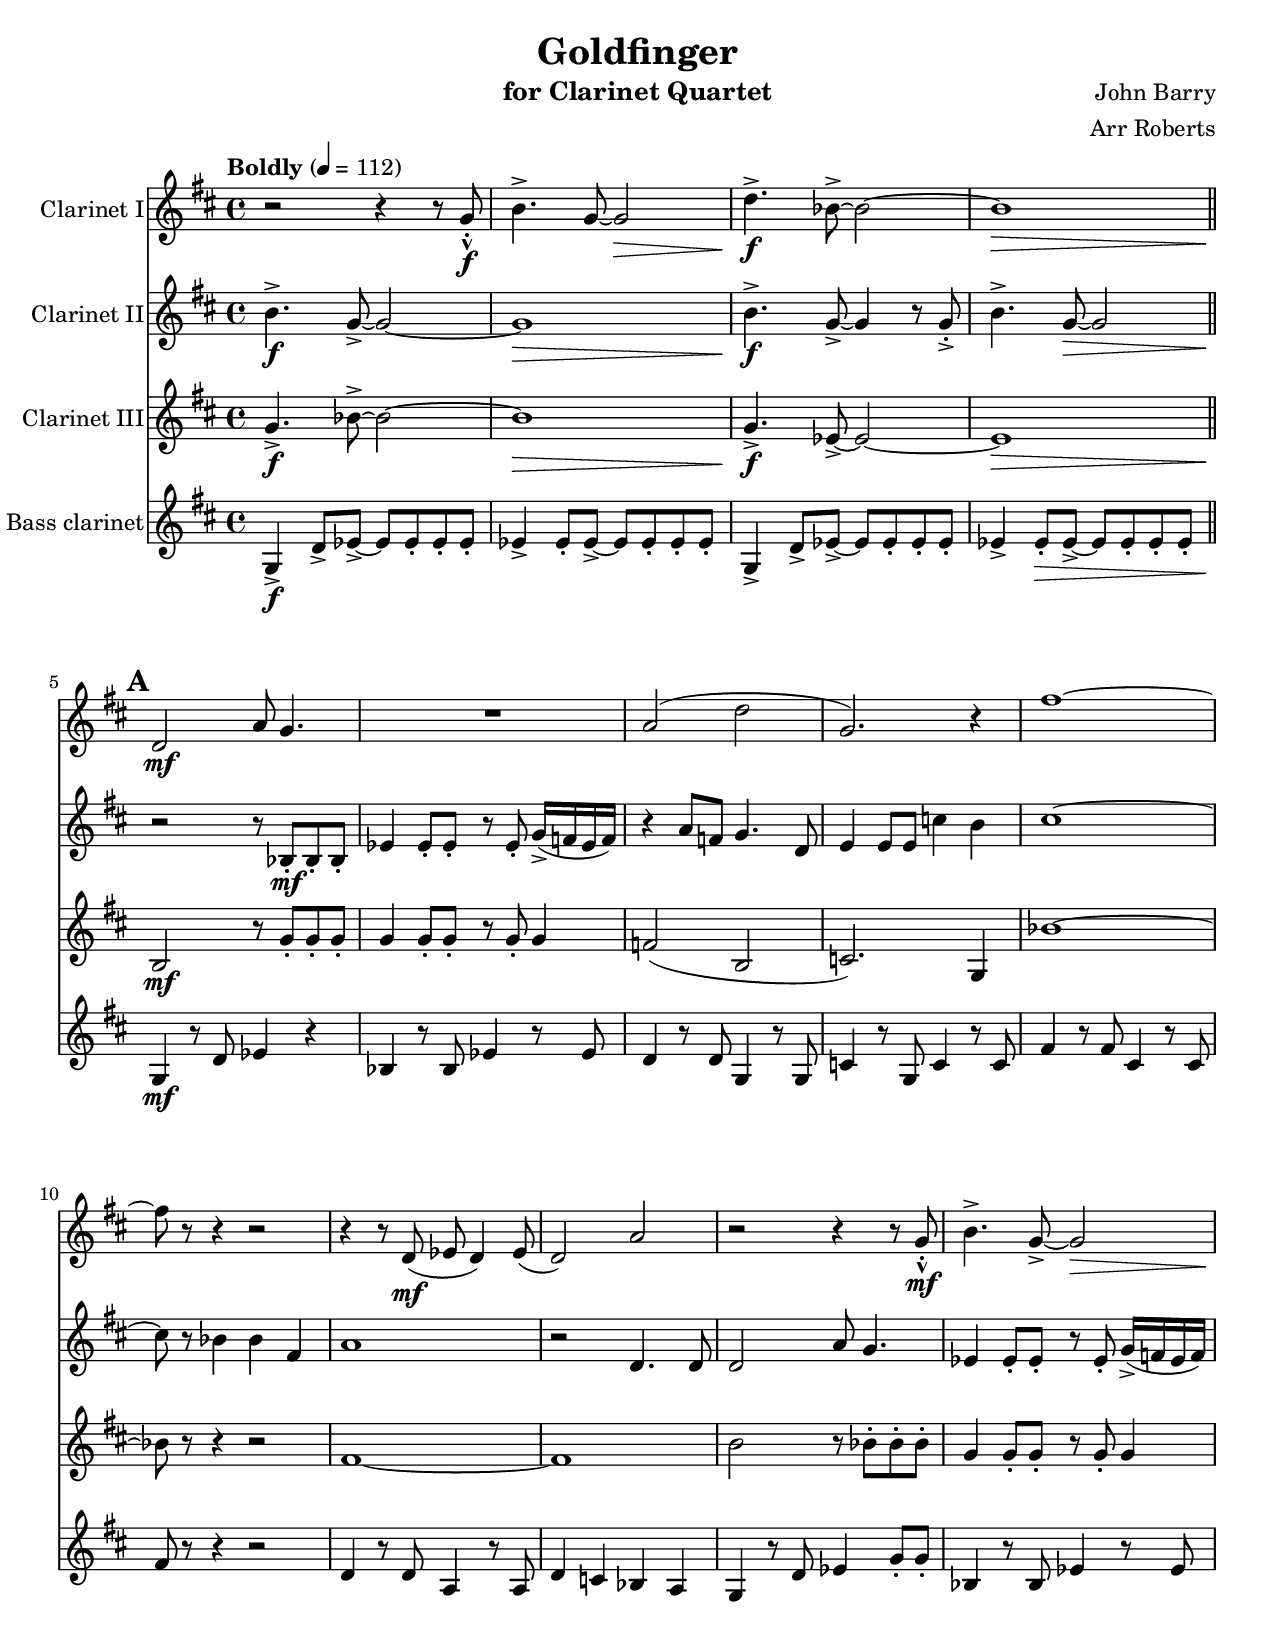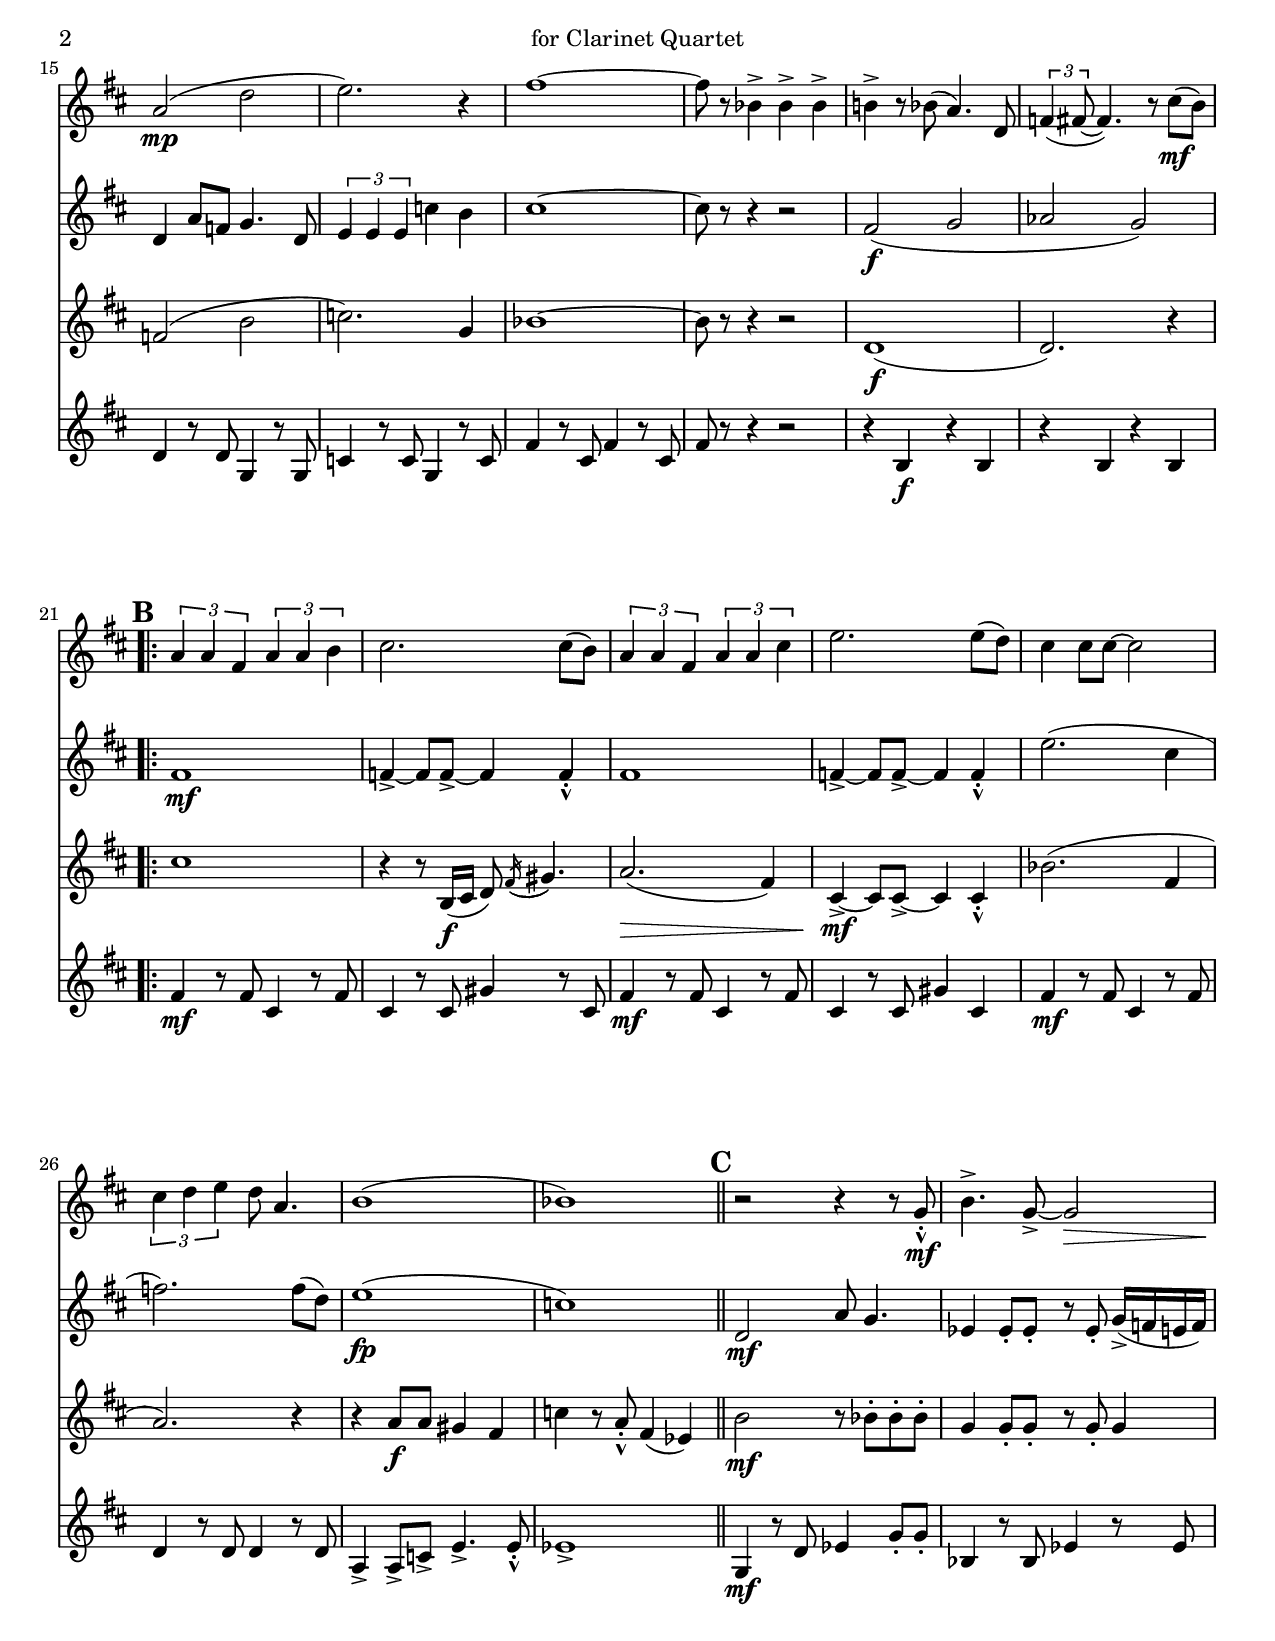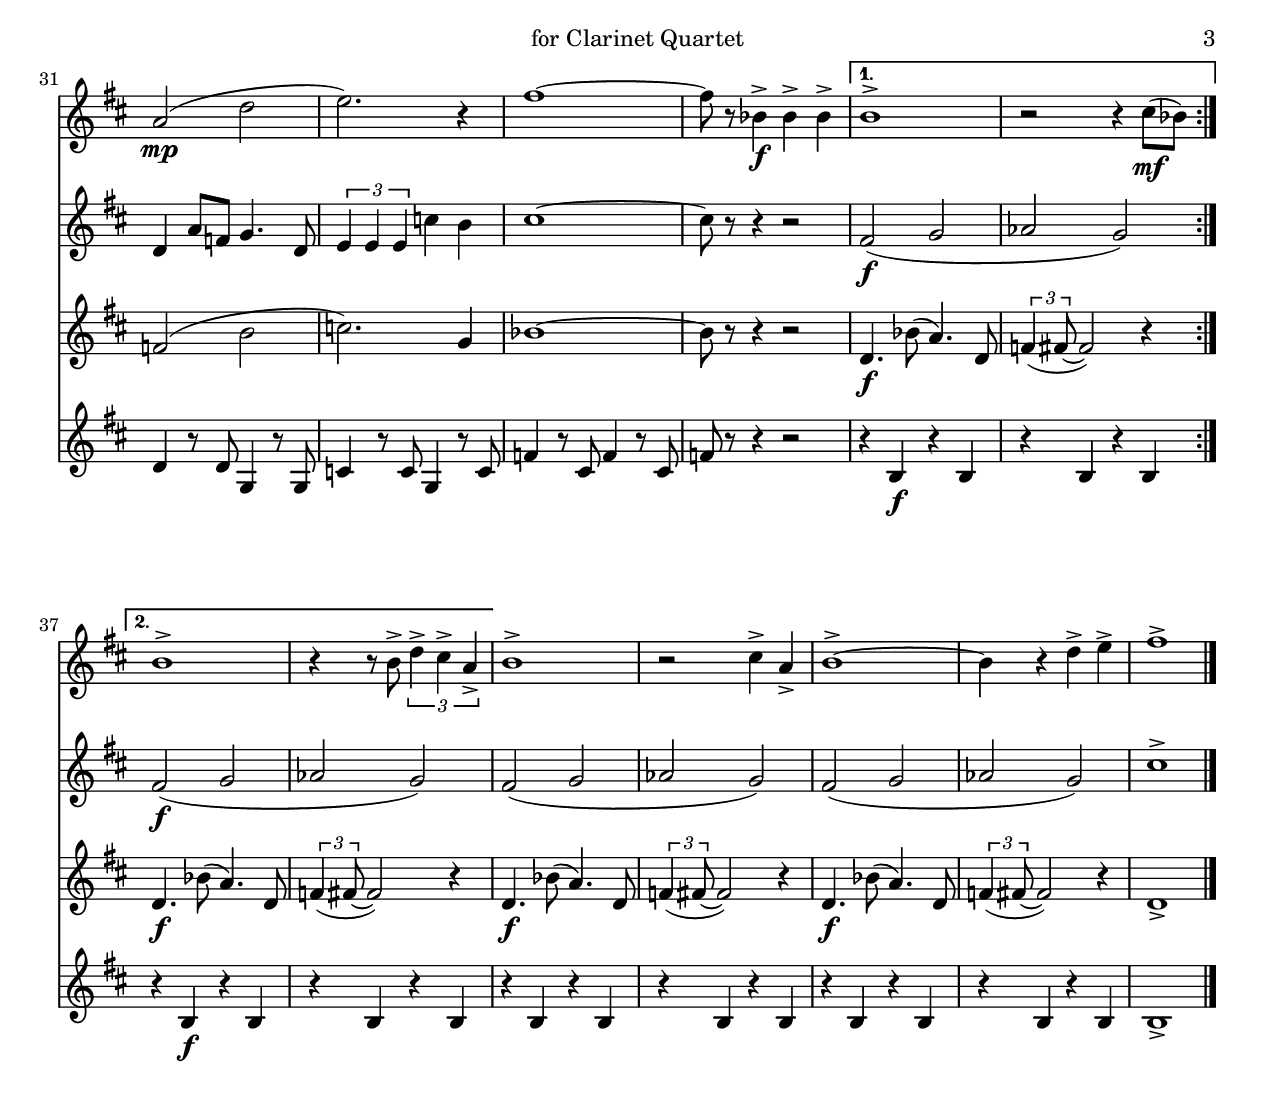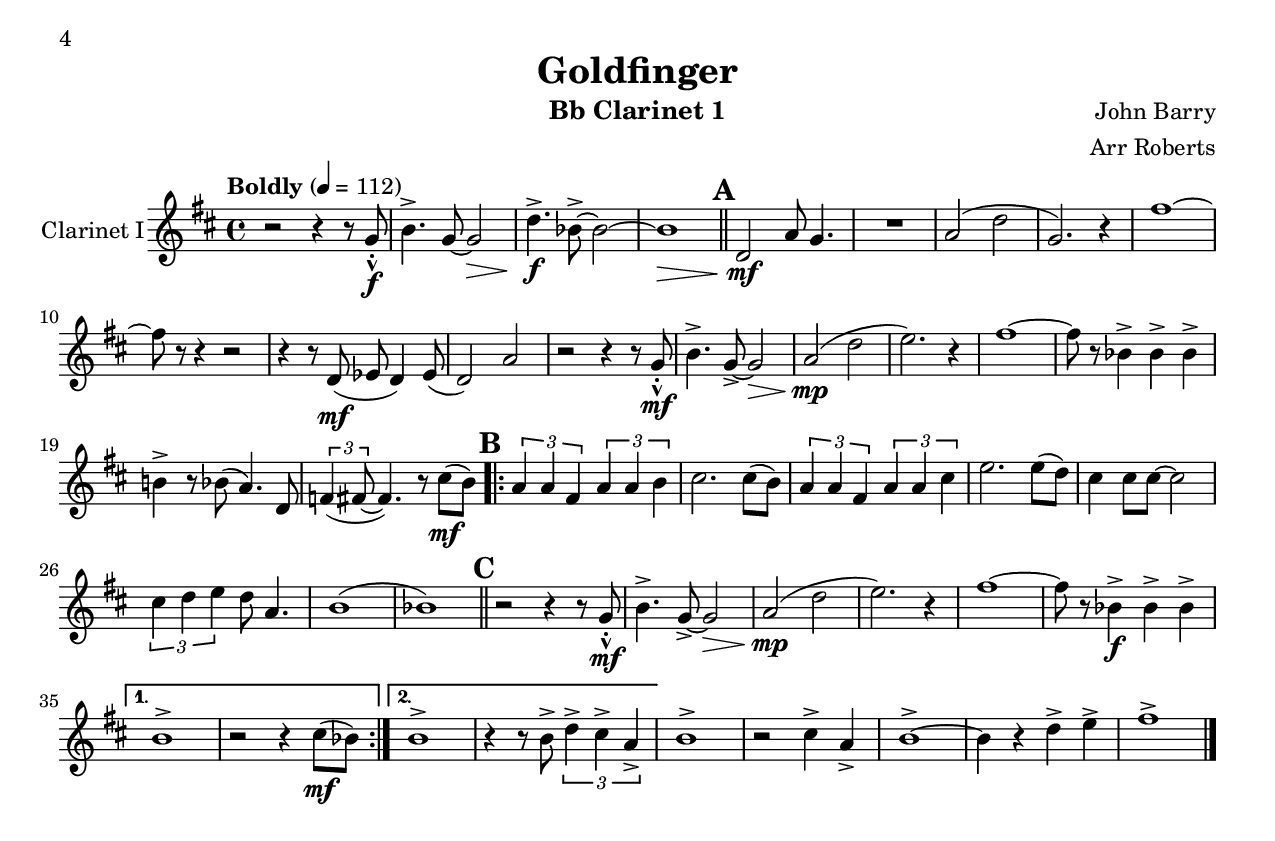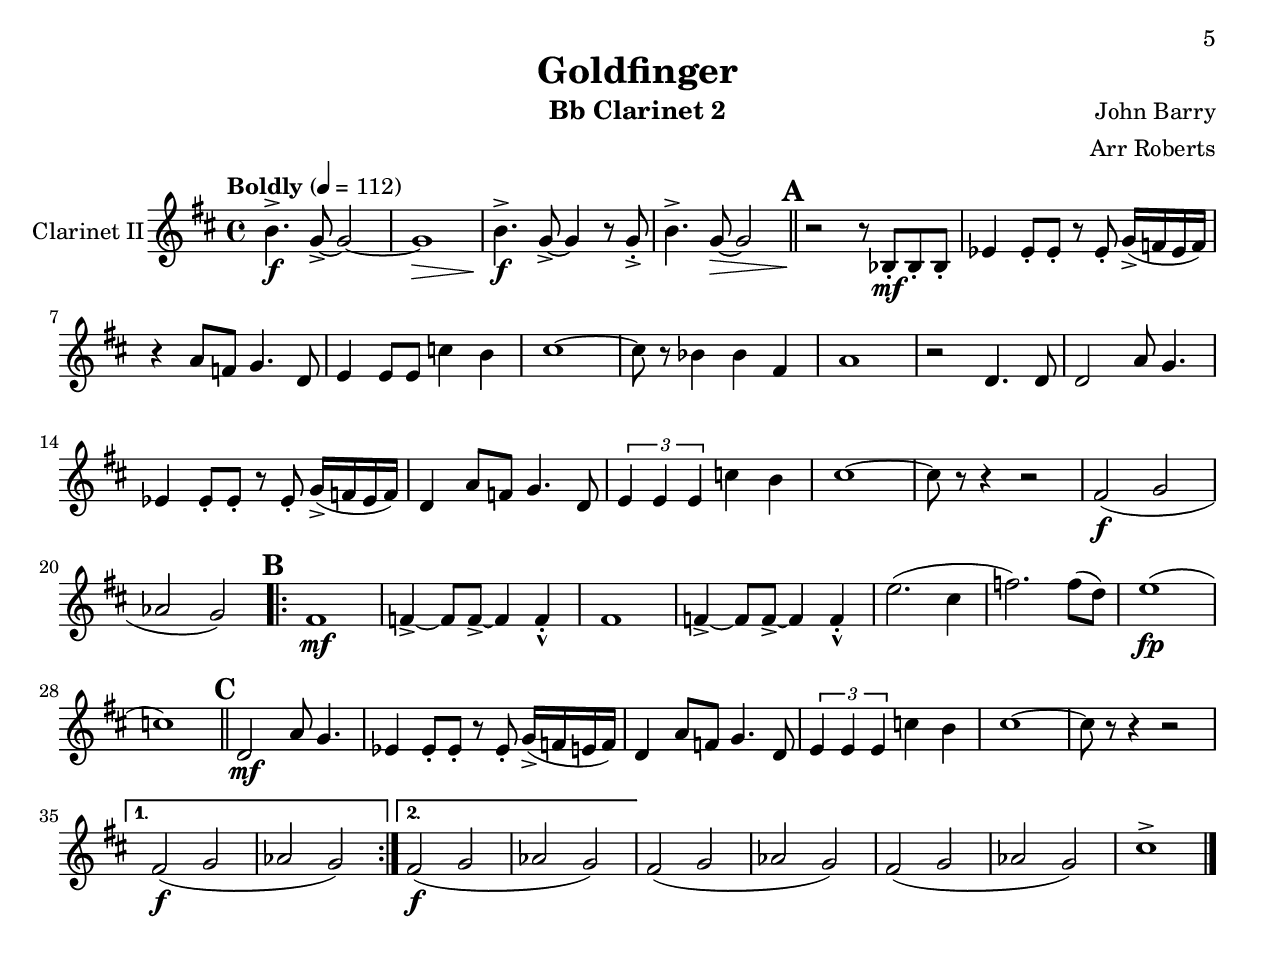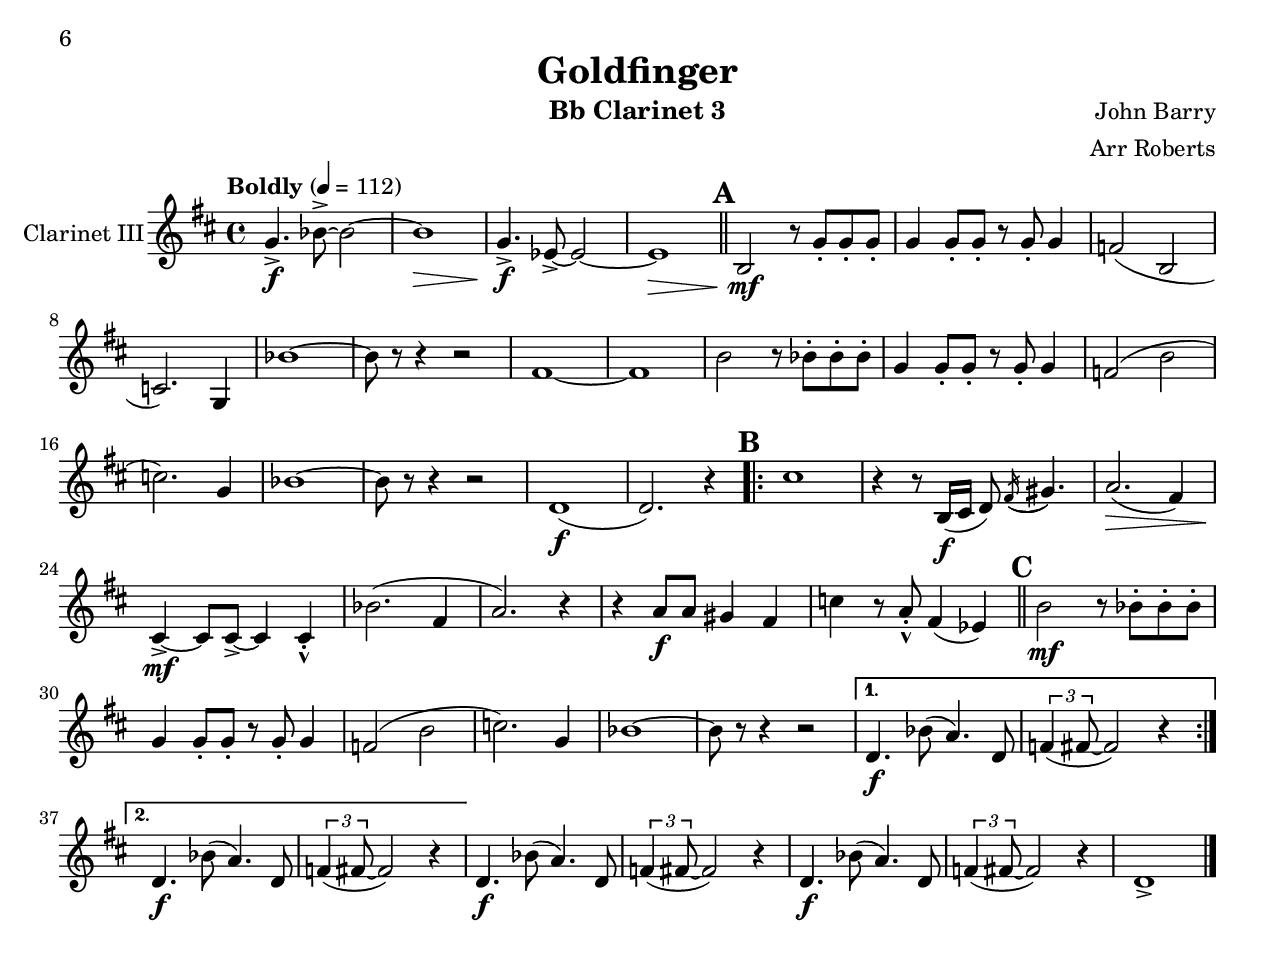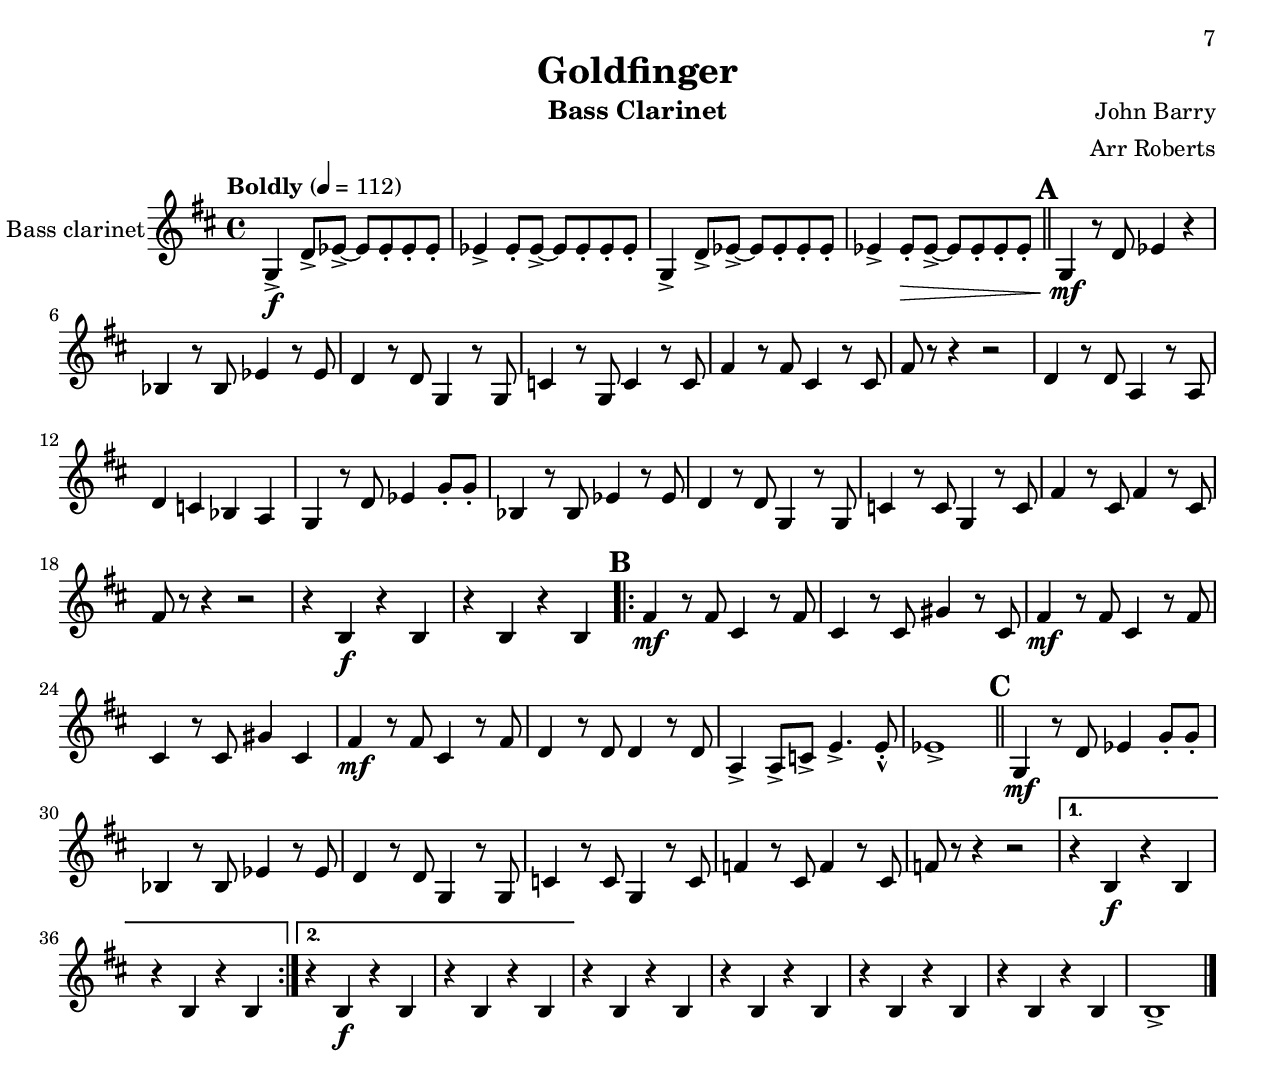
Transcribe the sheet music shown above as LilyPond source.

\version "2.16.0"
\include "english.ly"

\paper {
  #(set-paper-size "letter")
}

global = {
  \key d \major
  \time 4/4
  \tempo "Boldly" 4=112
  \set Score.markFormatter = #format-mark-box-alphabet
}

scoreAClarinetI = \relative c' {
    \global
    \transposition c'
    % Music follows here.
    r2 r4 r8 g'8-.-^\f |
    b4.-> g8~g2\> |
    d'4.->\f bf8~->bf2~ |
    bf1\> \bar "||" |
    % Bar 5
    \mark \default
    d,2\mf a'8 g4. |
    R1 |
    a2( d2 |
    g,2.) r4 |

    % Page 2

    fs'1~ |
    fs8 r8 r4 r2 |
    r4 r8 d,8\mf( ef8 d4) ef8( |
    d2) a'2 |

    r2 r4 r8 g8-.-^\mf |
    b4.-> g8->~ g2\> |
    a2\!\mp( d2 |
    e2.) r4 |

    fs1~ |
    fs8 r8 bf,4-> bf-> bf-> |
    b!4-> r8 bf8( a4.) d,8 |
    \times 2/3 { f4( fs8~ } fs4.) r8 cs'8(\mf b) |

    % Page 3
    
    \repeat volta 2 {
        % Bar 21
        \mark \default
        \times 2/3 { a4 a fs } \times 2/3 { a a b  } |
        cs2. cs8( b) |
        \times 2/3 { a4 a fs } \times 2/3 { a a cs  } |
        e2. e8( d) |

        cs4 cs8 cs8~cs2 |
        \times 2/3 { cs4 d e } d8 a4. |
        b1( |
        bf1)  \bar "||"  |

        % Bar 29
        \mark \default
        r2 r4 r8 g8-.-^\mf |
        b4.-> g8~-> g2\> |
        a2(\!\mp d2 |
        e2.) r4 |

        % Page 5

        fs1~ |
        fs8 r8 bf,4->\f bf4-> bf4-> |
    } \alternative {
        { b1-> | r2 r4 cs8(\mf bf8) | }
        { b1-> | r4 r8 b8-> \times 2/3 { d4-> cs4-> a-> } | }
    }
    b1-> |
    r2 cs4-> a-> |
    b1~-> |
    b4 r4 d4-> e4-> |
    fs1-> \bar "|."
}





scoreAClarinetII = \relative c'' {
    \global
    \transposition c'
    % Music follows here.
    b4.->\f g8~->g2~ |
    g1\> |
    b4.->\!\f g8~->g4 r8 g8-.-> |
    b4.-> g8~\>g2 \bar "||" |
    % Bar 5
    \mark \default
    r2\! r8 bf,8-.\mf bf-. bf-. |
    ef4 ef8-. ef-. r8 ef8-. g16->( f ef f) |
    r4 a8 f g4. d8 |
    e4 e8 e8 c'4 b |

    % Page 2

    cs1~ |
    cs8 r8 bf4 bf4 fs4 |
    a1 |
    r2 d,4. d8 |

    d2 a'8 g4. |
    ef4 ef8-. ef-. r ef-. g16->( f ef f) |
    d4 a'8 f8 g4. d8 |
    \times 2/3 { e4 e4 e4 } c'4 b4 |

    cs1~ |
    cs8 r8 r4 r2 |
    fs,2\f( g2 |
    af2 g2) |

    % Page 3

    \repeat volta 2 {
        % Bar 21
        \mark \default
        fs1\mf |
        f4~->f8 f8~->f4 f4-.-^ |
        fs1 |
        f4~->f8 f8~->f4 f4-.-^ |

        e'2.( cs4 |
        f2.) f8( d) |
        e1(\fp |
        c1) \bar "||"
        
        % Bar 29
        \mark \default
        d,2\mf a'8 g4. |
        ef4 ef8-. ef-. r8 ef8-. g16(-> f e f) |
        d4 a'8 f8 g4. d8 |
        \times 2/3 { e4 e e } c'4 b |

        % Page 5
        
        cs1~ |
        cs8 r8 r4 r2 |
    } \alternative {
        { fs,2\f( g2 | af2 g2) | }
        { fs2\f( g2 | af2 g2) | }
    }
    fs2( g2 |
    af2 g2) |
    fs2( g2 |
    af2 g2) |
    cs1-> \bar "|."
}

scoreAClarinetIII = \relative c' {
    \global
    \transposition c'  
    % Music follows here.
    g'4.->\f bf8~-> bf2~ |
    bf1\> |
    g4.->\!\f ef8~->ef2~ |
    ef1\> \bar "||" |
    % Bar 5
    \mark \default
    b2\!\mf r8 g'8-. g-. g-. |
    g4 g8-. g8-. r8 g8-. g4 |
    f2( b,2 |
    c2.) g4 |

    % Page 2

    bf'1~ |
    bf8 r8 r4 r2 |
    fs1~ |
    fs1 |

    b2 r8 bf8-. bf-. bf-. |
    g4 g8-. g8-. r8 g8-. g4 |
    f2( b2 |
    c2.) g4 |

    bf1~ |
    bf8 r8 r4 r2 |
    d,1\f( |
    d2.) r4 |

    % Page 3

    \repeat volta 2 {
        % Bar 21
        \mark \default
        cs'1 |
        r4 r8 b,16(\f cs d8) \acciaccatura fs16( gs4.) |
        a2.(\> fs4) |
        cs4~->\!\mf cs8 cs8~-> cs4 cs4-.-^ |

        bf'2.( fs4 |
        a2.) r4 |
        r4 a8\f a gs4 fs4 |
        c'4 r8 a8-.-^ fs4( ef4) \bar "||" |

        % Bar 29
        \mark \default
        b'2\mf r8 bf8-. bf-. bf-. |
        g4 g8-. g8-. r8 g8-. g4 |
        f2( b2 |
        c2.) g4 |

        % Page 5
        
        bf1~ |
        bf8 r8 r4 r2 |
    } \alternative {
        { d,4.\f bf'8( a4.) d,8 | \times 2/3 { f4( fs8~} fs2) r4 }
        { d 4.\f bf'8( a4.) d,8 | \times 2/3 { f4( fs8~} fs2) r4 }
    }
    d4.\f bf'8( a4.) d,8 | \times 2/3 { f4( fs8~} fs2) r4 |
    d4.\f bf'8( a4.) d,8 | \times 2/3 { f4( fs8~} fs2) r4 |
    d1-> \bar "|."    
}

scoreABassClarinet = \relative c' {
    \global
    \transposition c
    % Music gfollows here.
    g4->\f d'8-> ef8~->ef8 ef-. ef-. ef-. |
    ef4-> ef8-. ef8~->ef8 ef-. ef-. ef-. |
    g,4->  d'8-> ef8~->ef8 ef-. ef-. ef-. |
    ef4-> ef8-.\> ef8~->ef8 ef-. ef-. ef-.  \bar "||" |

    % Bar 5
    \mark \default
    g,4\!\mf r8 d'8 ef4 r4 |
    bf4 r8 bf8 ef4 r8 ef8 |
    d4 r8 d8 g,4 r8 g8 |
    c4 r8 g8 c4 r8 c8 |

    % Page 2

    fs4 r8 fs8 cs4 r8 cs8 |
    fs8 r8 r4 r2 |
    d4 r8 d8 a4 r8 a8 |
    d4 c4 bf4 a4 |

    g4 r8 d'8 ef4 g8-. g-. |
    bf,4 r8 bf8 ef4 r8 ef8 |
    d4 r8 d8 g,4 r8 g8 |
    c4 r8 c8 g4 r8 c8 |
    
    fs4 r8 cs8 fs4 r8 cs8 |
    fs8 r8 r4 r2 |
    r4 b,4\f r4 b4 |
    r4 b4 r4 b4 |

    % Page 3

    \repeat volta 2 {
        % Bar 21
        \mark \default
        fs'4\mf r8 fs8 cs4 r8 fs8 |
        cs4 r8 cs8 gs'4 r8 cs,8 |
        fs4\mf r8 fs8 cs4 r8 fs8 |
        cs4 r8 cs8 gs'4  cs,4 |

        fs4\mf r8 fs8 cs4 r8 fs8 |
        d4 r8 d8 d4 r8 d8 |
        a4-> a8-> c8-> e4.-> e8-.-^ |
        ef1-> \bar "||" |

        % Bar 29
        \mark \default
        g,4\mf r8 d'8 ef4 g8-. g-. |
        bf,4 r8 bf8 ef4 r8 ef8 |
        d4 r8 d8 g,4 r8 g8 |
        c4 r8 c8 g4 r8 c8 |

        % Page 5
        
        f4 r8 cs8 f4 r8 cs8 |
        f8 r8 r4 r2 |
    } \alternative {
      { r4 b,4\f r4 b4 | r4 b4 r4 b4 }
      { r4 b 4\f r4 b4 | r4 b4 r4 b4 | }
    }
    r4 b4 r4 b4 | r4 b4 r4 b4 |
    r4 b4 r4 b4 | r4 b4 r4 b4 |
    b1-> \bar "|."
}


scoreAClarinetIPart = \new Staff \with {
  instrumentName = "Clarinet I"
  midiInstrument = "clarinet"
} \scoreAClarinetI

scoreAClarinetIIPart = \new Staff \with {
  instrumentName = "Clarinet II"
  midiInstrument = "clarinet"
} \scoreAClarinetII

scoreAClarinetIIIPart = \new Staff \with {
  instrumentName = "Clarinet III"
  midiInstrument = "clarinet"
} \scoreAClarinetIII

scoreABassClarinetPart = \new Staff \with {
  instrumentName = "Bass clarinet"
  midiInstrument = "clarinet"
} \scoreABassClarinet

\bookpart { 
    \header {
      title = "Goldfinger"
      instrument = "for Clarinet Quartet"
      composer = "John Barry"
      arranger = "Arr Roberts"
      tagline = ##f
    }
    
    \score {
      <<
        \scoreAClarinetIPart
        \scoreAClarinetIIPart
        \scoreAClarinetIIIPart
        \scoreABassClarinetPart
      >>
      \layout { }
      \midi { }
    }
}

\paper {
    raggied-bottom = ##t
}

\bookpart {
   \header {
      title = "Goldfinger"
      instrument = "Bb Clarinet 1"
      composer = "John Barry"
      arranger = "Arr Roberts"
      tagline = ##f
    }
    \score { \scoreAClarinetIPart }
}


\bookpart {
   \header {
      title = "Goldfinger"
      instrument = "Bb Clarinet 2"
      composer = "John Barry"
      arranger = "Arr Roberts"
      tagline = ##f
    }
    \score { \scoreAClarinetIIPart }
}

\bookpart {
   \header {
      title = "Goldfinger"
      instrument = "Bb Clarinet 3"
      composer = "John Barry"
      arranger = "Arr Roberts"
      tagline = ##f
    }
    \score { \scoreAClarinetIIIPart }
}

\bookpart {
   \header {
      title = "Goldfinger"
      instrument = "Bass Clarinet"
      composer = "John Barry"
      arranger = "Arr Roberts"
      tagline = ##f
    }
    \score { \scoreABassClarinetPart }
}
